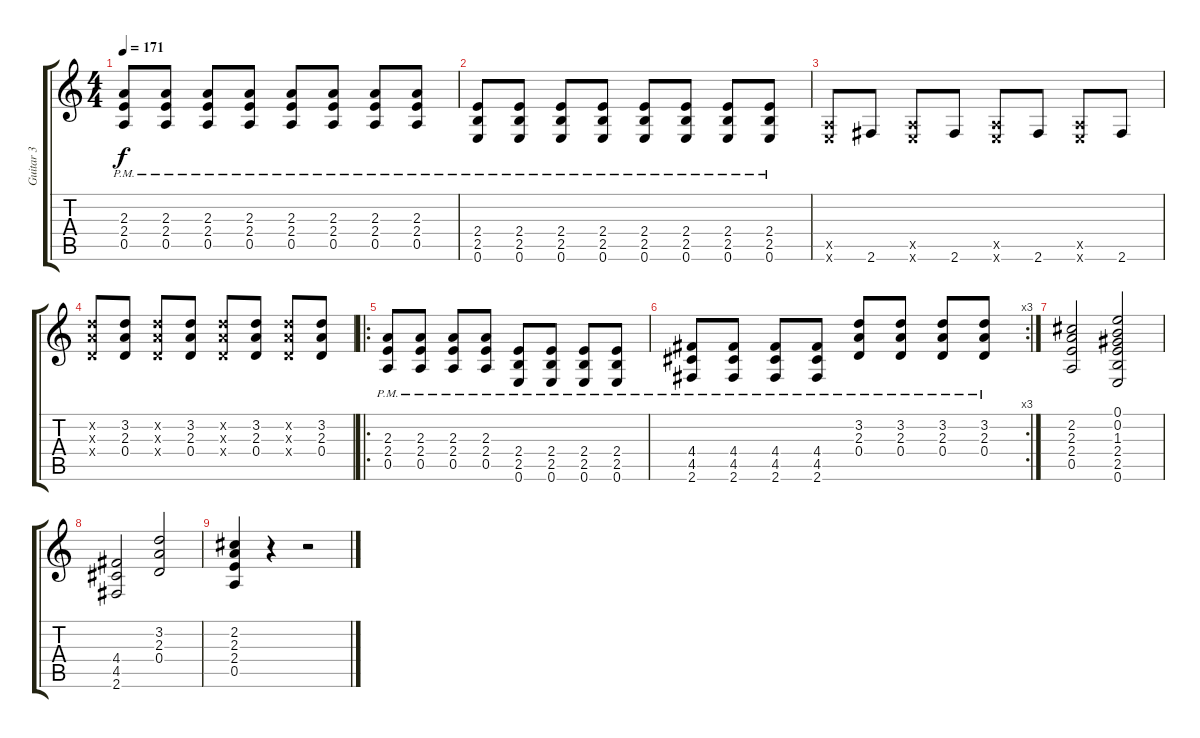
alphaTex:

\track ("Guitar 3" "Guitar 3") {instrument electricguitarclean}
\staff {score tabs}
\tuning (E4 B3 G3 D3 A2 E2) {hide}
\ts (4 4)
\tempo 171
\clef g2
\ks c
(2.3{pm} 2.4{pm} 0.5{pm}).8{dy f} (2.3{pm} 2.4{pm} 0.5{pm}).8 (2.3{pm} 2.4{pm} 0.5{pm}).8 (2.3{pm} 2.4{pm} 0.5{pm}).8 (2.3{pm} 2.4{pm} 0.5{pm}).8 (2.3{pm} 2.4{pm} 0.5{pm}).8 (2.3{pm} 2.4{pm} 0.5{pm}).8 (2.3{pm} 2.4{pm} 0.5{pm}).8 |
(2.4{pm} 2.5{pm} 0.6{pm}).8 (2.4{pm} 2.5{pm} 0.6{pm}).8 (2.4{pm} 2.5{pm} 0.6{pm}).8 (2.4{pm} 2.5{pm} 0.6{pm}).8 (2.4{pm} 2.5{pm} 0.6{pm}).8 (2.4{pm} 2.5{pm} 0.6{pm}).8 (2.4{pm} 2.5{pm} 0.6{pm}).8 (2.4{pm} 2.5{pm} 0.6{pm}).8 |
(0.5{x} 0.6{x}).8 2.6.8 (0.5{x} 0.6{x}).8 2.6.8 (0.5{x} 0.6{x}).8 2.6.8 (0.5{x} 0.6{x}).8 2.6.8 |
(3.2{x} 2.3{x} 0.4{x}).8 (3.2 2.3 0.4).8 (3.2{x} 2.3{x} 0.4{x}).8 (3.2 2.3 0.4).8 (3.2{x} 2.3{x} 0.4{x}).8 (3.2 2.3 0.4).8 (3.2{x} 2.3{x} 0.4{x}).8 (3.2 2.3 0.4).8 |
\ro
(2.3{pm} 2.4{pm} 0.5{pm}).8 (2.3{pm} 2.4{pm} 0.5{pm}).8 (2.3{pm} 2.4{pm} 0.5{pm}).8 (2.3{pm} 2.4{pm} 0.5{pm}).8 (2.4{pm} 2.5{pm} 0.6{pm}).8 (2.4{pm} 2.5{pm} 0.6{pm}).8 (2.4{pm} 2.5{pm} 0.6{pm}).8 (2.4{pm} 2.5{pm} 0.6{pm}).8 |
\rc 3
(4.4{pm} 4.5{pm} 2.6{pm}).8 (4.4{pm} 4.5{pm} 2.6{pm}).8 (4.4{pm} 4.5{pm} 2.6{pm}).8 (4.4{pm} 4.5{pm} 2.6{pm}).8 (3.2{pm} 2.3{pm} 0.4{pm}).8 (3.2{pm} 2.3{pm} 0.4{pm}).8 (3.2{pm} 2.3{pm} 0.4{pm}).8 (3.2{pm} 2.3{pm} 0.4{pm}).8 |
(2.2 2.3 2.4 0.5).2 (0.1 0.2 1.3 2.4 2.5 0.6).2 |
(4.4 4.5 2.6).2 (3.2 2.3 0.4).2 |
(2.2 2.3 2.4 0.5).4 r.4 r.2
